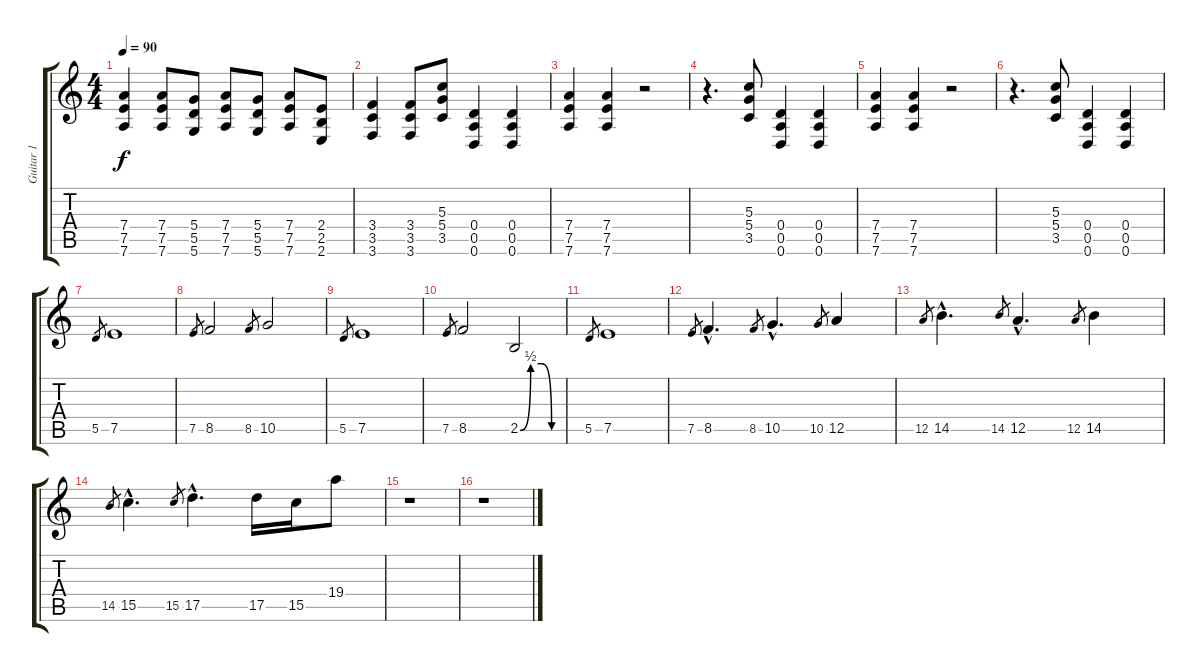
\track ("Guitar 1" "Guitar 1") {instrument distortionguitar}
\staff {score tabs}
\tuning (E4 B3 G3 D3 A2 D2) {hide}
\ts (4 4)
\tempo 90
\clef g2
\ks c
(7.4 7.5 7.6).4{dy f} (7.4 7.5 7.6).8 (5.4 5.5 5.6).8 (7.4 7.5 7.6).8 (5.4 5.5 5.6).8 (7.4 7.5 7.6).8 (2.4 2.5 2.6).8 |
(3.4 3.5 3.6).4 (3.4 3.5 3.6).8 (5.3 5.4 3.5).8 (0.4 0.5 0.6).4 (0.4 0.5 0.6).4 |
(7.4 7.5 7.6).4 (7.4 7.5 7.6).4 r.2 |
r.4{d} (5.3 5.4 3.5).8 (0.4 0.5 0.6).4 (0.4 0.5 0.6).4 |
(7.4 7.5 7.6).4 (7.4 7.5 7.6).4 r.2 |
r.4{d} (5.3 5.4 3.5).8 (0.4 0.5 0.6).4 (0.4 0.5 0.6).4 |
5.5.8{gr} 7.5.1 |
7.5.8{gr} 8.5.2 8.5.8{gr} 10.5.2 |
5.5.8{gr} 7.5.1 |
7.5.8{gr} 8.5.2 2.5{be (custom 0 0 15 2 30 2 45 0 60 0)}.2 |
5.5.8{gr} 7.5.1 |
7.5.8{gr} 8.5{hac}.4{d} 8.5.8{gr} 10.5{hac}.4{d} 10.5.8{gr} 12.5.4 |
12.5.8{gr} 14.5{hac}.4{d} 14.5.8{gr} 12.5{hac}.4{d} 12.5.8{gr} 14.5.4 |
14.5.8{gr} 15.5{hac}.4{d} 15.5.8{gr} 17.5{hac}.4{d} 17.5.16 15.5.16 19.4.8 |
r.1 |
r.1
